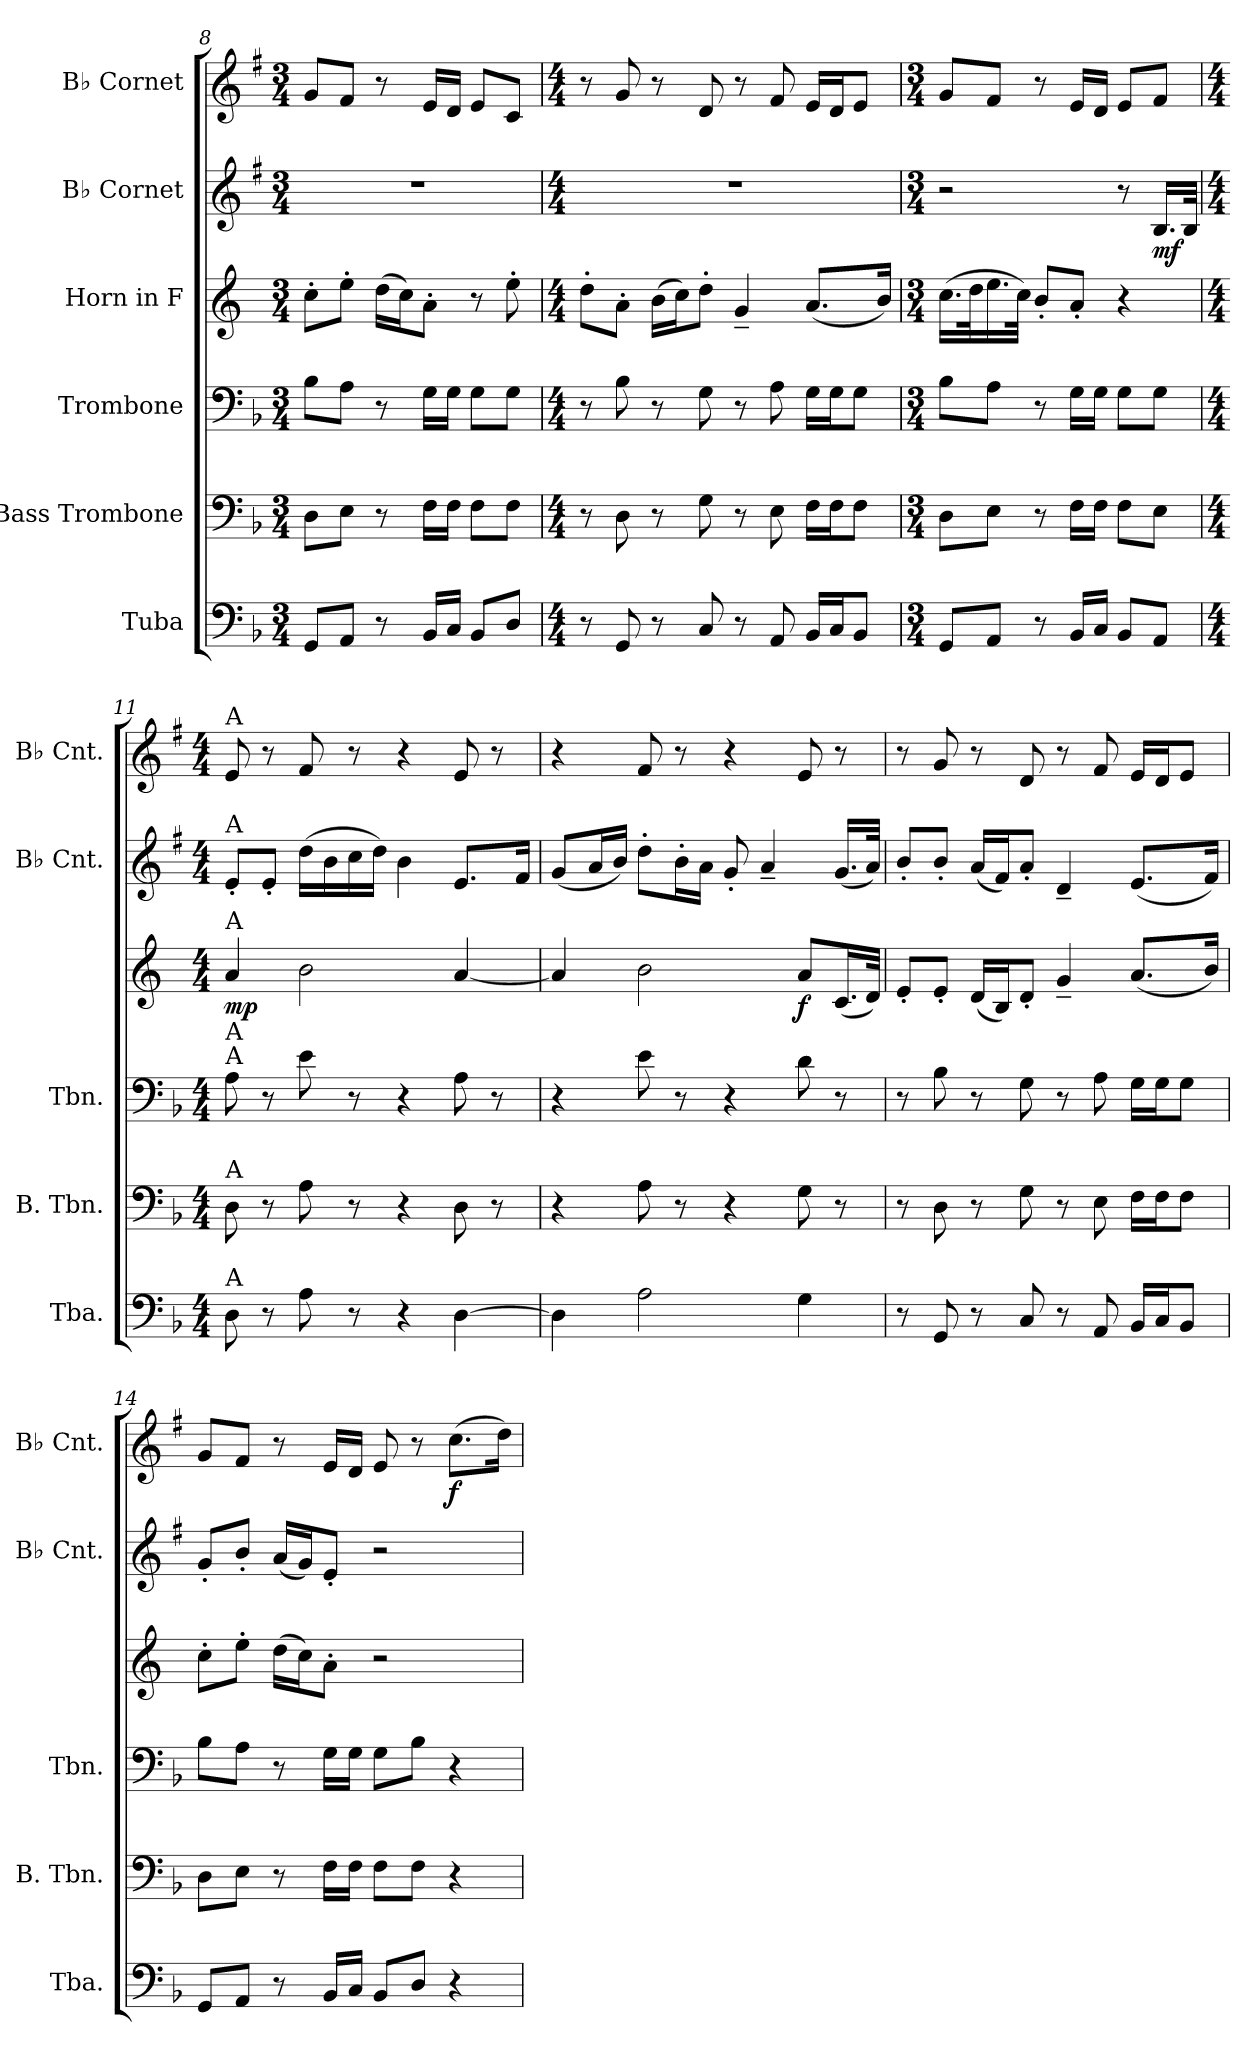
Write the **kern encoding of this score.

**kern	**kern	**kern	**kern	**dynam	**kern	**dynam	**kern	**dynam
*part6	*part5	*part4	*part3	*part3	*part2	*part2	*part1	*part1
*staff6	*staff5	*staff4	*staff3	*staff3	*staff2	*staff2	*staff1	*staff1
*I"Tuba	*I"Bass Trombone	*I"Trombone	*I"Horn in F	*	*I"B♭ Cornet	*	*I"B♭ Cornet	*
*I'Tba.	*I'B. Tbn.	*I'Tbn.	*	*	*I'B♭ Cnt.	*	*I'B♭ Cnt.	*
!!LO:LB:g=z
*clefF4	*clefF4	*clefF4	*clefG2	*	*clefG2	*	*clefG2	*
*	*	*	*ITrd4c7	*	*ITrd1c2	*	*ITrd1c2	*
*k[b-]	*k[b-]	*k[b-]	*k[b-]	*	*k[b-]	*	*k[b-]	*
*M3/4	*M3/4	*M3/4	*M3/4	*	*M3/4	*	*M3/4	*
=8	=8	=8	=8	=8	=8	=8	=8	=8
8GG/L	8D\L	8B-\L	8f'\L	.	2.r	.	8f/L	.
8AA/J	8E\J	8A\J	8a'\J	.	.	.	8e/J	.
8r	8r	8r	(16g\LL	.	.	.	8r	.
.	.	.	16f\J)	.	.	.	.	.
16BB-/LL	16F\LL	16G\LL	8d'\J	.	.	.	16d/LL	.
16C/JJ	16F\JJ	16G\JJ	.	.	.	.	16c/JJ	.
8BB-/L	8F\L	8G\L	8r	.	.	.	8d/L	.
8D/J	8F\J	8G\J	8a'\	.	.	.	8B-/J	.
=9	=9	=9	=9	=9	=9	=9	=9	=9
*M4/4	*M4/4	*M4/4	*M4/4	*	*M4/4	*	*M4/4	*
8r	8r	8r	8g'\L	.	1r	.	8r	.
8GG/	8D\	8B-\	8d'\J	.	.	.	8f/	.
8r	8r	8r	(16e\LL	.	.	.	8r	.
.	.	.	16f\J)	.	.	.	.	.
8C/	8G\	8G\	8g'\J	.	.	.	8c/	.
8r	8r	8r	4c~/	.	.	.	8r	.
8AA/	8E\	8A\	.	.	.	.	8e/	.
16BB-/LL	16F\LL	16G\LL	(8.d/L	.	.	.	16d/LL	.
16C/J	16F\J	16G\J	.	.	.	.	16c/J	.
8BB-/J	8F\J	8G\J	.	.	.	.	8d/J	.
.	.	.	16e/Jk)	.	.	.	.	.
=10	=10	=10	=10	=10	=10	=10	=10	=10
*M3/4	*M3/4	*M3/4	*M3/4	*	*M3/4	*	*M3/4	*
8GG/L	8D\L	8B-\L	(16.f\LL	.	2r	.	8f/L	.
.	.	.	32g\K	.	.	.	.	.
8AA/J	8E\J	8A\J	16.a\	.	.	.	8e/J	.
.	.	.	32f\JJk)	.	.	.	.	.
8r	8r	8r	8e'/L	.	.	.	8r	.
16BB-/LL	16F\LL	16G\LL	8d'/J	.	.	.	16d/LL	.
16C/JJ	16F\JJ	16G\JJ	.	.	.	.	16c/JJ	.
8BB-/L	8F\L	8G\L	4r	.	8r	.	8d/L	.
!	!	!	!	!	!	!LO:DY:b	!	!
8AA/J	8E\J	8G\J	.	.	16.A/LL	mf	8e/J	.
.	.	.	.	.	32A/JJk	.	.	.
!!LO:PB:g=z
=11	=11	=11	=11	=11	=11	=11	=11	=11
*M4/4	*M4/4	*M4/4	*M4/4	*	*M4/4	*	*M4/4	*
!	!	!	!	!	!	!	!LO:TX:a:t=A	!
!	!	!	!	!	!LO:TX:a:t=A	!	!	!
!	!	!	!LO:TX:a:t=A	!	!	!	!	!
!	!	!LO:TX:a:t=A	!	!	!	!	!	!
!	!	!LO:TX:a:t=A	!	!	!	!	!	!
!	!LO:TX:a:t=A	!	!	!	!	!	!	!
!LO:TX:a:t=A	!	!	!	!	!	!	!	!
!	!	!	!	!LO:DY:b	!	!	!	!
8D\	8D\	8A\	4d/	mp	8d'/L	.	8d/	.
8r	8r	8r	.	.	8d'/J	.	8r	.
8A\	8A\	8e\	2e\	.	(16cc\LL	.	8e/	.
.	.	.	.	.	16a\	.	.	.
8r	8r	8r	.	.	16b-\	.	8r	.
.	.	.	.	.	16cc\JJ)	.	.	.
4r	4r	4r	.	.	4a\	.	4r	.
[4D\	8D\	8A\	[4d/	.	8.d/L	.	8d/	.
.	8r	8r	.	.	.	.	8r	.
.	.	.	.	.	16e/Jk	.	.	.
=12	=12	=12	=12	=12	=12	=12	=12	=12
4D\]	4r	4r	4d/]	.	(8f/L	.	4r	.
.	.	.	.	.	16g/L	.	.	.
.	.	.	.	.	16a/JJ)	.	.	.
2A\	8A\	8e\	2e\	.	8cc'\L	.	8e/	.
.	8r	8r	.	.	16a'\L	.	8r	.
.	.	.	.	.	16g\JJ	.	.	.
.	4r	4r	.	.	8f'/	.	4r	.
.	.	.	.	.	4g~/	.	.	.
!	!	!	!	!LO:DY:b	!	!	!	!
4G\	8G\	8d\	8d/L	f	.	.	8d/	.
.	8r	8r	(16.F/L	.	(16.f/LL	.	8r	.
.	.	.	32G/JJk)	.	32g/JJk)	.	.	.
=13	=13	=13	=13	=13	=13	=13	=13	=13
8r	8r	8r	8A'/L	.	8a'/L	.	8r	.
8GG/	8D\	8B-\	8A'/J	.	8a'/J	.	8f/	.
8r	8r	8r	(16G/LL	.	(16g/LL	.	8r	.
.	.	.	16E/J)	.	16e/J)	.	.	.
8C/	8G\	8G\	8G'/J	.	8g'/J	.	8c/	.
8r	8r	8r	4c~/	.	4c~/	.	8r	.
8AA/	8E\	8A\	.	.	.	.	8e/	.
16BB-/LL	16F\LL	16G\LL	(8.d/L	.	(8.d/L	.	16d/LL	.
16C/J	16F\J	16G\J	.	.	.	.	16c/J	.
8BB-/J	8F\J	8G\J	.	.	.	.	8d/J	.
.	.	.	16e/Jk)	.	16e/Jk)	.	.	.
!!LO:LB:g=z
=14	=14	=14	=14	=14	=14	=14	=14	=14
8GG/L	8D\L	8B-\L	8f'\L	.	8f'/L	.	8f/L	.
8AA/J	8E\J	8A\J	8a'\J	.	8a'/J	.	8e/J	.
8r	8r	8r	(16g\LL	.	(16g/LL	.	8r	.
.	.	.	16f\J)	.	16f/J)	.	.	.
16BB-/LL	16F\LL	16G\LL	8d'\J	.	8d'/J	.	16d/LL	.
16C/JJ	16F\JJ	16G\JJ	.	.	.	.	16c/JJ	.
8BB-/L	8F\L	8G\L	2r	.	2r	.	8d/	.
8D/J	8F\J	8B-\J	.	.	.	.	8r	.
!	!	!	!	!	!	!	!	!LO:DY:b
4r	4r	4r	.	.	.	.	(8.b-\L	f
.	.	.	.	.	.	.	16cc\Jk)	.
=	=	=	=	=	=	=	=	=
*-	*-	*-	*-	*-	*-	*-	*-	*-
